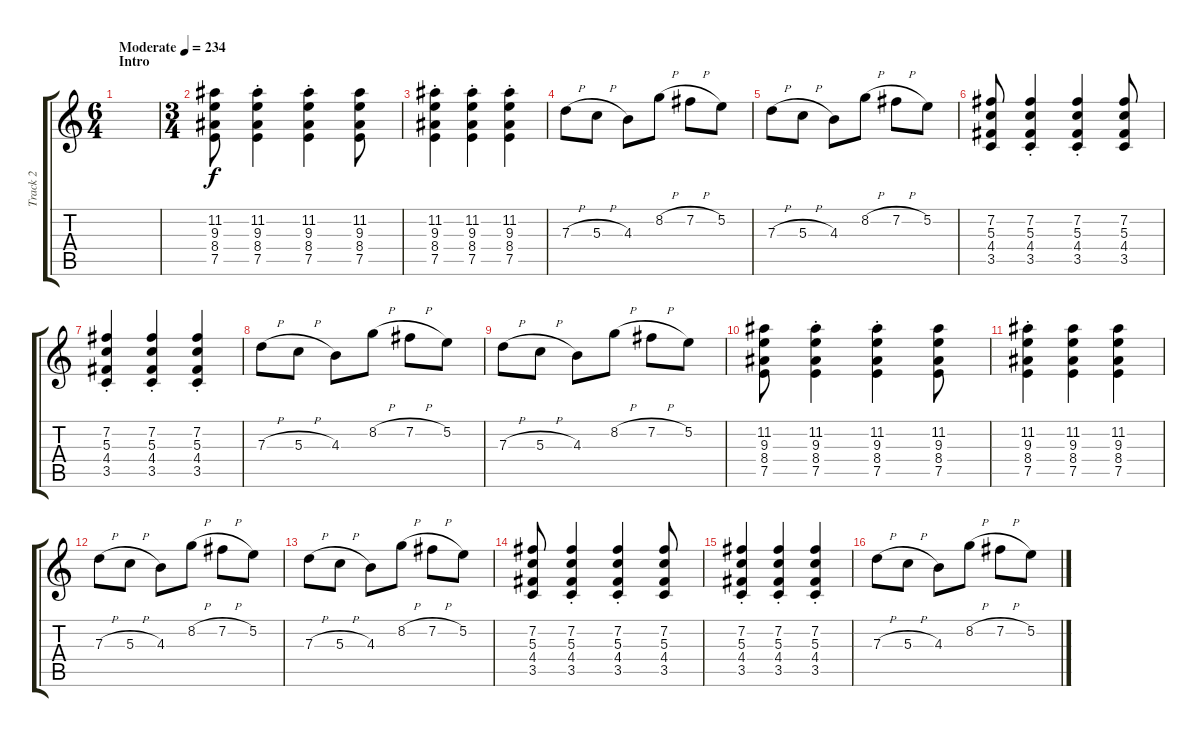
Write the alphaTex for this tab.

\track ("Track 2" "Track 2") {instrument overdrivenguitar}
\staff {score tabs}
\tuning (E4 B3 G3 D3 A2 E2) {hide}
\ts (6 4)
\section ("" "Intro")
\tempo (234 "Moderate")
\clef g2
\ks c
|
\ts (3 4)
(11.2 9.3 8.4 7.5).8 (11.2 9.3 8.4 7.5{st}).4 (11.2{st} 9.3 8.4 7.5).4 (11.2 9.3 8.4 7.5).8 |
(11.2{st} 9.3 8.4 7.5).4 (11.2 9.3{st} 8.4 7.5).4 (11.2 9.3{st} 8.4 7.5).4 |
7.3{h}.8 5.3{h}.8 4.3.8 8.2{h}.8 7.2{h}.8 5.2.8 |
7.3{h}.8 5.3{h}.8 4.3.8 8.2{h}.8 7.2{h}.8 5.2.8 |
(7.2 5.3 4.4 3.5).8 (7.2{st} 5.3 4.4 3.5).4 (7.2 5.3 4.4 3.5{st}).4 (7.2 5.3 4.4 3.5).8 |
(7.2 5.3 4.4 3.5{st}).4 (7.2{st} 5.3 4.4 3.5).4 (7.2{st} 5.3 4.4 3.5).4 |
7.3{h}.8 5.3{h}.8 4.3.8 8.2{h}.8 7.2{h}.8 5.2.8 |
7.3{h}.8 5.3{h}.8 4.3.8 8.2{h}.8 7.2{h}.8 5.2.8 |
(11.2 9.3 8.4 7.5).8 (11.2 9.3 8.4 7.5{st}).4 (11.2{st} 9.3 8.4 7.5).4 (11.2 9.3 8.4 7.5).8 |
(11.2{st} 9.3 8.4 7.5).4 (11.2 9.3 8.4 7.5).4 (11.2 9.3 8.4 7.5).4 |
7.3{h}.8 5.3{h}.8 4.3.8 8.2{h}.8 7.2{h}.8 5.2.8 |
7.3{h}.8 5.3{h}.8 4.3.8 8.2{h}.8 7.2{h}.8 5.2.8 |
(7.2 5.3 4.4 3.5).8 (7.2{st} 5.3 4.4 3.5).4 (7.2 5.3 4.4 3.5{st}).4 (7.2 5.3 4.4 3.5).8 |
(7.2 5.3 4.4 3.5{st}).4 (7.2{st} 5.3 4.4 3.5).4 (7.2{st} 5.3 4.4 3.5).4 |
7.3{h}.8 5.3{h}.8 4.3.8 8.2{h}.8 7.2{h}.8 5.2.8
